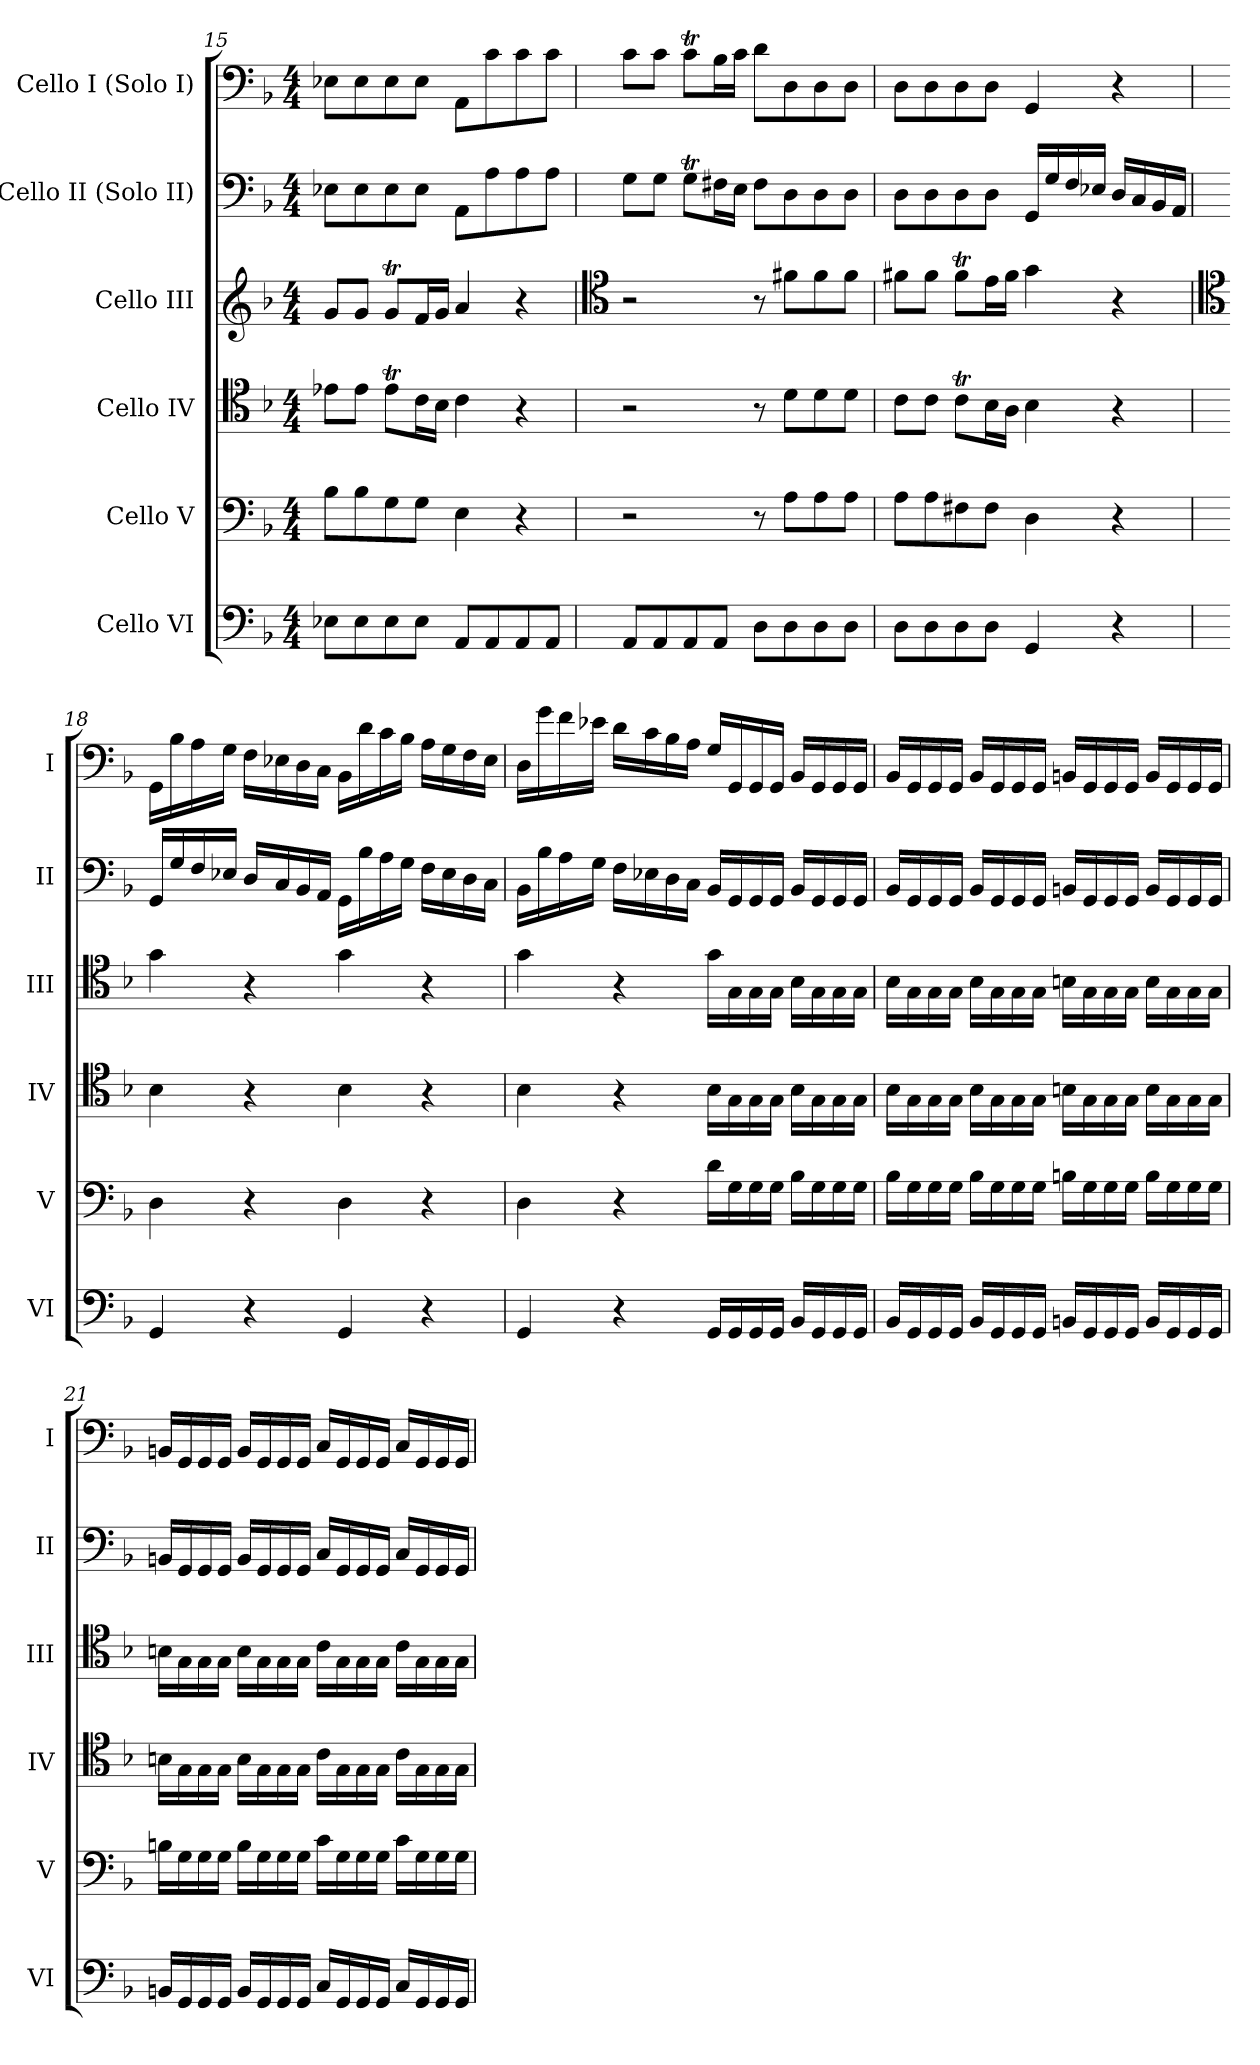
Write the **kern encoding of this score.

**kern	**kern	**kern	**kern	**kern	**kern
*part6	*part5	*part4	*part3	*part2	*part1
*staff6	*staff5	*staff4	*staff3	*staff2	*staff1
*I"Cello VI	*I"Cello V	*I"Cello IV	*I"Cello III	*I"Cello II (Solo II)	*I"Cello I (Solo I)
*I'VI	*I'V	*I'IV	*I'III	*I'II	*I'I
*clefF4	*clefF4	*clefC4	*clefG2	*clefF4	*clefF4
*k[b-]	*k[b-]	*k[b-]	*k[b-]	*k[b-]	*k[b-]
*M4/4	*M4/4	*M4/4	*M4/4	*M4/4	*M4/4
=15	=15	=15	=15	=15	=15
8E-X\L	8B-\L	8e-X\L	8g/L	8E-X\L	8E-X\L
8E-\	8B-\	8e-\J	8g/J	8E-\	8E-\
8E-\	8G\	8e-T\L	8gT/L	8E-\	8E-\
8E-\J	8G\J	16c\L	16f/L	8E-\J	8E-\J
.	.	16B-\JJ	16g/JJ	.	.
8AA/L	4E\	4c\	4a/	8AA\L	8AA\L
8AA/	.	.	.	8A\	8c\
8AA/	4r	4r	4r	8A\	8c\
8AA/J	.	.	.	8A\J	8c\J
=16	=16	=16	=16	=16	=16
*	*	*	*clefC4	*	*
8AA/L	2r	2r	2r	8G\L	8c\L
8AA/	.	.	.	8G\J	8c\J
8AA/	.	.	.	8GT\L	8cT\L
8AA/J	.	.	.	16F#X\L	16B-\L
.	.	.	.	16E\JJ	16c\JJ
8D\L	8r	8r	8r	8F#\L	8d\L
8D\	8A\L	8d\L	8f#X\L	8D\	8D\
8D\	8A\	8d\	8f#\	8D\	8D\
8D\J	8A\J	8d\J	8f#\J	8D\J	8D\J
!!LO:LB:g=z
=17	=17	=17	=17	=17	=17
8D\L	8A\L	8c\L	8f#X\L	8D\L	8D\L
8D\	8A\	8c\J	8f#\J	8D\	8D\
8D\	8F#X\	8cT\L	8f#t\L	8D\	8D\
8D\J	8F#\J	16B-\L	16e\L	8D\J	8D\J
.	.	16A\JJ	16f#\JJ	.	.
4GG/	4D\	4B-\	4g\	16GG/LL	4GG/
.	.	.	.	16G/	.
.	.	.	.	16F/	.
.	.	.	.	16E-X/JJ	.
4r	4r	4r	4r	16D/LL	4r
.	.	.	.	16C/	.
.	.	.	.	16BB-/	.
.	.	.	.	16AA/JJ	.
=18	=18	=18	=18	=18	=18
*	*	*	*clefC4	*	*
4GG/	4D\	4B-\	4g\	16GG/LL	16GG\LL
.	.	.	.	16G/	16B-\
.	.	.	.	16F/	16A\
.	.	.	.	16E-X/JJ	16G\JJ
4r	4r	4r	4r	16D/LL	16F\LL
.	.	.	.	16C/	16E-X\
.	.	.	.	16BB-/	16D\
.	.	.	.	16AA/JJ	16C\JJ
4GG/	4D\	4B-\	4g\	16GG\LL	16BB-\LL
.	.	.	.	16B-\	16d\
.	.	.	.	16A\	16c\
.	.	.	.	16G\JJ	16B-\JJ
4r	4r	4r	4r	16F\LL	16A\LL
.	.	.	.	16E-\	16G\
.	.	.	.	16D\	16F\
.	.	.	.	16C\JJ	16E-\JJ
=19	=19	=19	=19	=19	=19
4GG/	4D\	4B-\	4g\	16BB-\LL	16D\LL
.	.	.	.	16B-\	16g\
.	.	.	.	16A\	16f\
.	.	.	.	16G\JJ	16e-X\JJ
4r	4r	4r	4r	16F\LL	16d\LL
.	.	.	.	16E-X\	16c\
.	.	.	.	16D\	16B-\
.	.	.	.	16C\JJ	16A\JJ
16GG/LL	16d\LL	16B-\LL	16g\LL	16BB-/LL	16G/LL
16GG/	16G\	16G\	16G\	16GG/	16GG/
16GG/	16G\	16G\	16G\	16GG/	16GG/
16GG/JJ	16G\JJ	16G\JJ	16G\JJ	16GG/JJ	16GG/JJ
16BB-/LL	16B-\LL	16B-\LL	16B-\LL	16BB-/LL	16BB-/LL
16GG/	16G\	16G\	16G\	16GG/	16GG/
16GG/	16G\	16G\	16G\	16GG/	16GG/
16GG/JJ	16G\JJ	16G\JJ	16G\JJ	16GG/JJ	16GG/JJ
=20	=20	=20	=20	=20	=20
16BB-/LL	16B-\LL	16B-\LL	16B-\LL	16BB-/LL	16BB-/LL
16GG/	16G\	16G\	16G\	16GG/	16GG/
16GG/	16G\	16G\	16G\	16GG/	16GG/
16GG/JJ	16G\JJ	16G\JJ	16G\JJ	16GG/JJ	16GG/JJ
16BB-/LL	16B-\LL	16B-\LL	16B-\LL	16BB-/LL	16BB-/LL
16GG/	16G\	16G\	16G\	16GG/	16GG/
16GG/	16G\	16G\	16G\	16GG/	16GG/
16GG/JJ	16G\JJ	16G\JJ	16G\JJ	16GG/JJ	16GG/JJ
16BBn/LL	16Bn\LL	16Bn\LL	16Bn\LL	16BBn/LL	16BBn/LL
16GG/	16G\	16G\	16G\	16GG/	16GG/
16GG/	16G\	16G\	16G\	16GG/	16GG/
16GG/JJ	16G\JJ	16G\JJ	16G\JJ	16GG/JJ	16GG/JJ
16BB/LL	16B\LL	16B\LL	16B\LL	16BB/LL	16BB/LL
16GG/	16G\	16G\	16G\	16GG/	16GG/
16GG/	16G\	16G\	16G\	16GG/	16GG/
16GG/JJ	16G\JJ	16G\JJ	16G\JJ	16GG/JJ	16GG/JJ
!!LO:LB:g=z
=21	=21	=21	=21	=21	=21
16BBn/LL	16Bn\LL	16Bn\LL	16Bn\LL	16BBn/LL	16BBn/LL
16GG/	16G\	16G\	16G\	16GG/	16GG/
16GG/	16G\	16G\	16G\	16GG/	16GG/
16GG/JJ	16G\JJ	16G\JJ	16G\JJ	16GG/JJ	16GG/JJ
16BB/LL	16B\LL	16B\LL	16B\LL	16BB/LL	16BB/LL
16GG/	16G\	16G\	16G\	16GG/	16GG/
16GG/	16G\	16G\	16G\	16GG/	16GG/
16GG/JJ	16G\JJ	16G\JJ	16G\JJ	16GG/JJ	16GG/JJ
16C/LL	16c\LL	16c\LL	16c\LL	16C/LL	16C/LL
16GG/	16G\	16G\	16G\	16GG/	16GG/
16GG/	16G\	16G\	16G\	16GG/	16GG/
16GG/JJ	16G\JJ	16G\JJ	16G\JJ	16GG/JJ	16GG/JJ
16C/LL	16c\LL	16c\LL	16c\LL	16C/LL	16C/LL
16GG/	16G\	16G\	16G\	16GG/	16GG/
16GG/	16G\	16G\	16G\	16GG/	16GG/
16GG/JJ	16G\JJ	16G\JJ	16G\JJ	16GG/JJ	16GG/JJ
=	=	=	=	=	=
*-	*-	*-	*-	*-	*-
